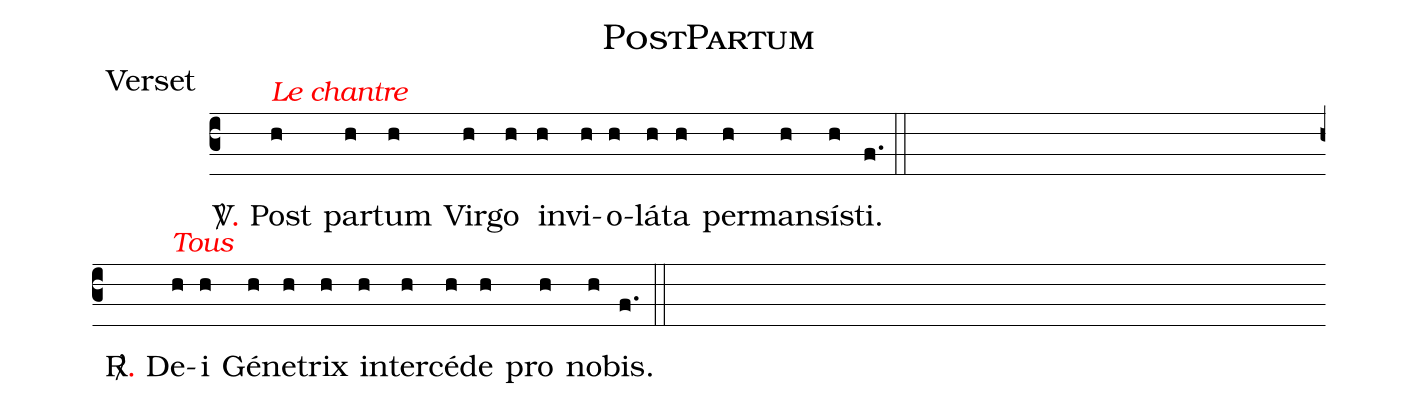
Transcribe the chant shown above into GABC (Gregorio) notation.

name:PostPartum;
office-part:Verset;
%%
(c3) <alt>\rubrique{Le chantre}</alt>
<sp>V/</sp><v>{\red.}</v> P{o}st(h) par(h)tum(h) Vir(h)go(h) in(h)vi(h)o(h)lá(h)ta(h) per(h)man(h)sí(h)sti.(f.) (::) (Z)

<alt>\rubrique{Tous}</alt>
<sp>R/</sp><v>{\red.}</v> D{e}(h)i(h) Gé(h)ne(h)trix(h) in(h)ter(h)cé(h)de(h) pro(h) no(h)bis.(f.) (::)
